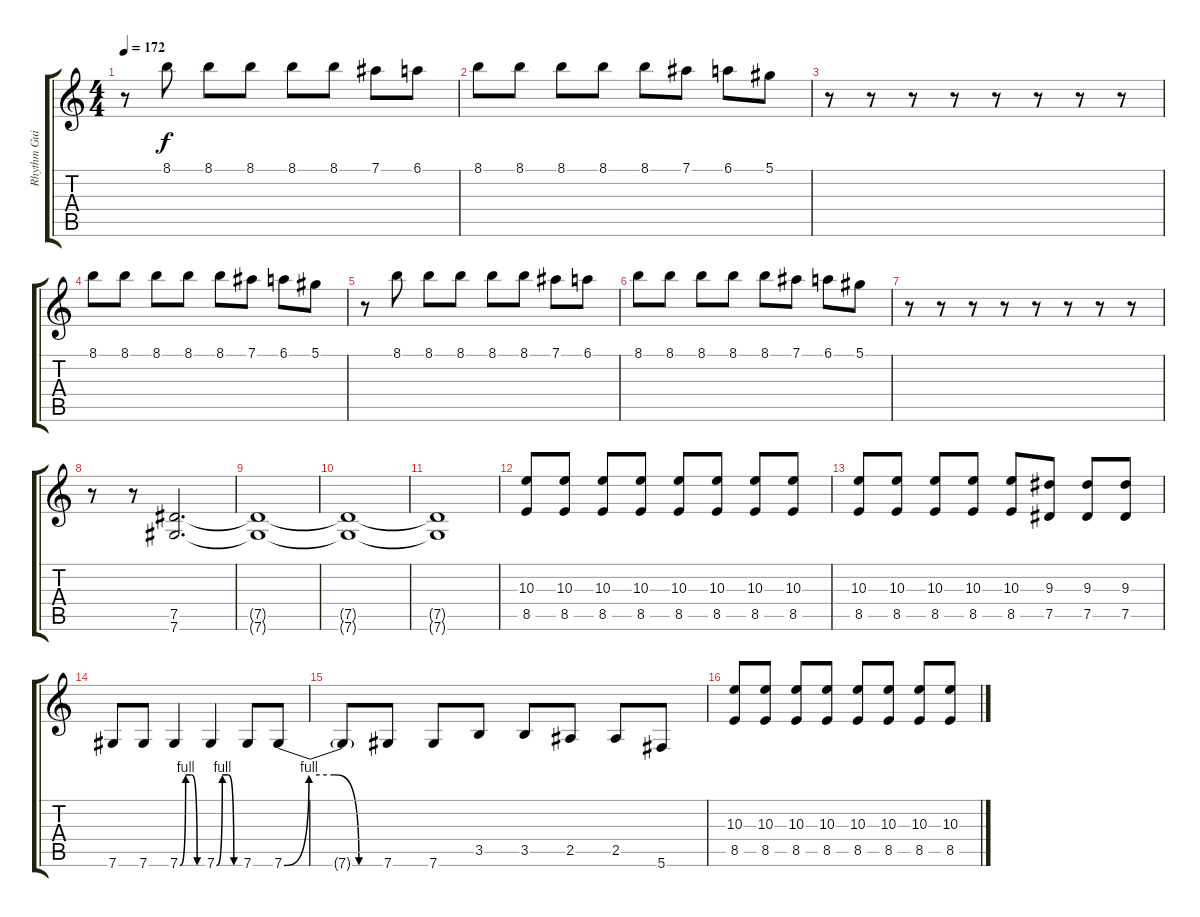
\track ("Rhythm Guitar 2" "Rhythm Gui") {instrument distortionguitar}
\staff {score tabs}
\tuning (Eb4 Bb3 Gb3 Db3 Ab2 Db2) {hide}
\ts (4 4)
\tempo 172
\clef g2
\ks c
r.8{dy f} 8.1.8 8.1.8 8.1.8 8.1.8 8.1.8 7.1.8 6.1.8 |
8.1.8 8.1.8 8.1.8 8.1.8 8.1.8 7.1.8 6.1.8 5.1.8 |
r.8 r.8 r.8 r.8 r.8 r.8 r.8 r.8 |
8.1.8 8.1.8 8.1.8 8.1.8 8.1.8 7.1.8 6.1.8 5.1.8 |
r.8 8.1.8 8.1.8 8.1.8 8.1.8 8.1.8 7.1.8 6.1.8 |
8.1.8 8.1.8 8.1.8 8.1.8 8.1.8 7.1.8 6.1.8 5.1.8 |
r.8 r.8 r.8 r.8 r.8 r.8 r.8 r.8 |
r.8 r.8 (7.5 7.6).2{d} |
(7.5{t} 7.6{t}).1 |
(7.5{t} 7.6{t}).1 |
(7.5{t} 7.6{t}).1 |
(10.3 8.5).8 (10.3 8.5).8 (10.3 8.5).8 (10.3 8.5).8 (10.3 8.5).8 (10.3 8.5).8 (10.3 8.5).8 (10.3 8.5).8 |
(10.3 8.5).8 (10.3 8.5).8 (10.3 8.5).8 (10.3 8.5).8 (10.3 8.5).8 (9.3 7.5).8 (9.3 7.5).8 (9.3 7.5).8 |
7.6.8 7.6.8 7.6{be (custom 0 0 15 4 30 4 45 0 60 0)}.4 7.6{be (custom 0 0 15 4 30 4 45 0 60 0)}.4 7.6.8 7.6{be (custom 0 0 15 4 30 4 45 0 60 0)}.8 |
7.6{t}.8 7.6.8 7.6.8 3.5.8 3.5.8 2.5.8 2.5.8 5.6.8 |
(10.3 8.5).8 (10.3 8.5).8 (10.3 8.5).8 (10.3 8.5).8 (10.3 8.5).8 (10.3 8.5).8 (10.3 8.5).8 (10.3 8.5).8
